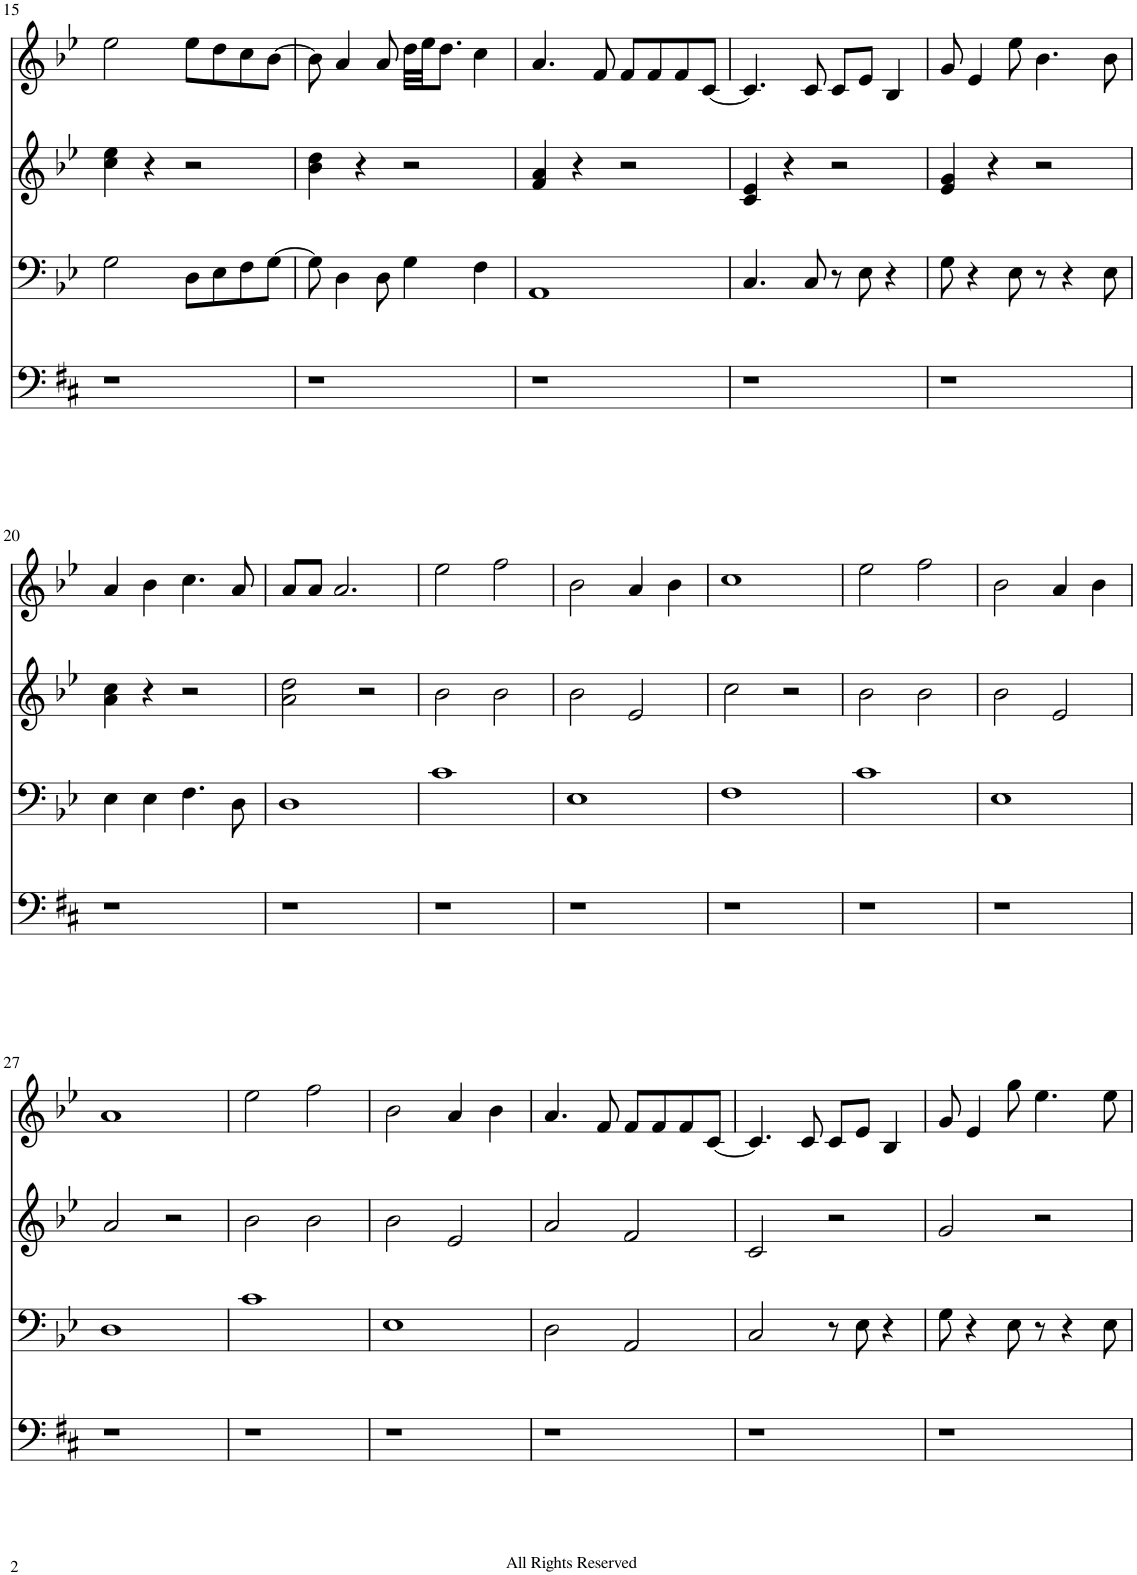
**kern	**kern	**kern	**kern
*part4	*part3	*part2	*part1
*staff4	*staff3	*staff2	*staff1
*I"Staff-2	*I"Staff	*I"Staff-3	*I"Staff-1
!!LO:PB:g=z
*clefF4	*clefF4	*clefG2	*clefG2
*	*	*Trd7c12	*
*k[f#c#]	*k[b-e-]	*k[b-e-]	*k[b-e-]
*M4/4	*M4/4	*M4/4	*M4/4
=15	=15	=15	=15
1r	2G\	4cc\ 4ee-\	2ee-\
.	.	4r	.
.	8D\L	2r	8ee-\L
.	8E-\	.	8dd\
.	8F\	.	8cc\
.	[8G\J	.	[8b-\J
=16	=16	=16	=16
1r	8G\]	4b-\ 4dd\	8b-\]
.	4D\	.	4a/
.	.	4r	.
.	8D\	.	8a/
.	4G\	2r	32dd\LLL
.	.	.	32ee-\JJ
.	.	.	8.dd\J
.	4F\	.	4cc\
=17	=17	=17	=17
1r	1AA	4f/ 4a/	4.a/
.	.	4r	.
.	.	.	8f/
.	.	2r	8f/L
.	.	.	8f/
.	.	.	8f/
.	.	.	[8c/J
=18	=18	=18	=18
1r	4.C/	4c/ 4e-/	4.c/]
.	.	4r	.
.	8C/	.	8c/
.	8r	2r	8c/L
.	8E-\	.	8e-/J
.	4r	.	4B-/
=19	=19	=19	=19
1r	8G\	4e-/ 4g/	8g/
.	4r	.	4e-/
.	.	4r	.
.	8E-\	.	8ee-\
.	8r	2r	4.b-\
.	4r	.	.
.	8E-\	.	8b-\
!!LO:LB:g=z
=20	=20	=20	=20
1r	4E-\	4a\ 4cc\	4a/
.	4E-\	4r	4b-\
.	4.F\	2r	4.cc\
.	8D\	.	8a/
=21	=21	=21	=21
1r	1D	2a\ 2dd\	8a/L
.	.	.	8a/J
.	.	.	2.a/
.	.	2r	.
=22	=22	=22	=22
1r	1c	2b-\	2ee-\
.	.	2b-\	2ff\
=23	=23	=23	=23
1r	1E-	2b-\	2b-\
.	.	2e-/	4a/
.	.	.	4b-\
=24	=24	=24	=24
1r	1F	2cc\	1cc
.	.	2r	.
=25	=25	=25	=25
1r	1c	2b-\	2ee-\
.	.	2b-\	2ff\
=26	=26	=26	=26
1r	1E-	2b-\	2b-\
.	.	2e-/	4a/
.	.	.	4b-\
!!LO:LB:g=z
=27	=27	=27	=27
1r	1D	2a/	1a
.	.	2r	.
=28	=28	=28	=28
1r	1c	2b-\	2ee-\
.	.	2b-\	2ff\
=29	=29	=29	=29
1r	1E-	2b-\	2b-\
.	.	2e-/	4a/
.	.	.	4b-\
=30	=30	=30	=30
1r	2D\	2a/	4.a/
.	.	.	8f/
.	2AA/	2f/	8f/L
.	.	.	8f/
.	.	.	8f/
.	.	.	[8c/J
=31	=31	=31	=31
1r	2C/	2c/	4.c/]
.	.	.	8c/
.	8r	2r	8c/L
.	8E-\	.	8e-/J
.	4r	.	4B-/
=32	=32	=32	=32
1r	8G\	2g/	8g/
.	4r	.	4e-/
.	8E-\	.	8gg\
.	8r	2r	4.ee-\
.	4r	.	.
.	8E-\	.	8ee-\
=	=	=	=
*-	*-	*-	*-
